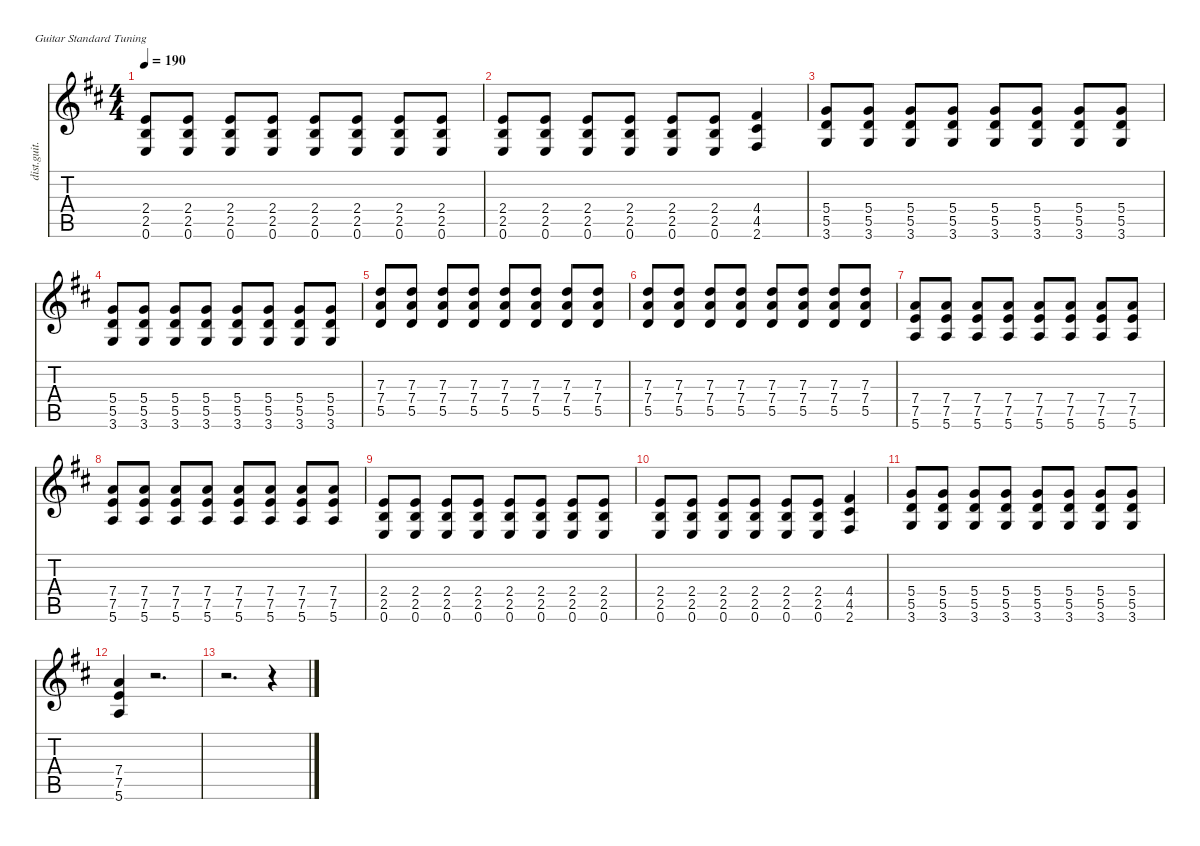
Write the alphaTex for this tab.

\defaultSystemsLayout 4
\hideDynamics
\bracketExtendMode nobrackets
\otherSystemsTrackNameOrientation horizontal
\track ("James Bourne" "dist.guit.") {instrument distortionguitar}
\staff {score tabs}
\tuning (E4 B3 G3 D3 A2 E2)
\ts (4 4)
\tempo 190
\clef g2
\ks d
(2.4{acc forcenatural} 2.5{acc forcenatural} 0.6{acc forcenatural}).8{dy f beam Up} (2.4{acc forcenatural} 2.5{acc forcenatural} 0.6{acc forcenatural}).8{beam Up} (2.4{acc forcenatural} 2.5{acc forcenatural} 0.6{acc forcenatural}).8{beam Up} (2.4{acc forcenatural} 2.5{acc forcenatural} 0.6{acc forcenatural}).8{beam Up} (2.4{acc forcenatural} 2.5{acc forcenatural} 0.6{acc forcenatural}).8{beam Up} (2.4{acc forcenatural} 2.5{acc forcenatural} 0.6{acc forcenatural}).8{beam Up} (2.4{acc forcenatural} 2.5{acc forcenatural} 0.6{acc forcenatural}).8{beam Up} (2.4{acc forcenatural} 2.5{acc forcenatural} 0.6{acc forcenatural}).8{beam Up} |
(2.4{acc forcenatural} 2.5{acc forcenatural} 0.6{acc forcenatural}).8{beam Up} (2.4{acc forcenatural} 2.5{acc forcenatural} 0.6{acc forcenatural}).8{beam Up} (2.4{acc forcenatural} 2.5{acc forcenatural} 0.6{acc forcenatural}).8{beam Up} (2.4{acc forcenatural} 2.5{acc forcenatural} 0.6{acc forcenatural}).8{beam Up} (2.4{acc forcenatural} 2.5{acc forcenatural} 0.6{acc forcenatural}).8{beam Up} (2.4{acc forcenatural} 2.5{acc forcenatural} 0.6{acc forcenatural}).8{beam Up} (4.4{acc #} 4.5{acc #} 2.6{acc #}).4{beam Up} |
(5.4{acc forcenatural} 5.5{acc forcenatural} 3.6{acc forcenatural}).8{beam Up} (5.4{acc forcenatural} 5.5{acc forcenatural} 3.6{acc forcenatural}).8{beam Up} (5.4{acc forcenatural} 5.5{acc forcenatural} 3.6{acc forcenatural}).8{beam Up} (5.4{acc forcenatural} 5.5{acc forcenatural} 3.6{acc forcenatural}).8{beam Up} (5.4{acc forcenatural} 5.5{acc forcenatural} 3.6{acc forcenatural}).8{beam Up} (5.4{acc forcenatural} 5.5{acc forcenatural} 3.6{acc forcenatural}).8{beam Up} (5.4{acc forcenatural} 5.5{acc forcenatural} 3.6{acc forcenatural}).8{beam Up} (5.4{acc forcenatural} 5.5{acc forcenatural} 3.6{acc forcenatural}).8{beam Up} |
(5.4{acc forcenatural} 5.5{acc forcenatural} 3.6{acc forcenatural}).8{beam Up} (5.4{acc forcenatural} 5.5{acc forcenatural} 3.6{acc forcenatural}).8{beam Up} (5.4{acc forcenatural} 5.5{acc forcenatural} 3.6{acc forcenatural}).8{beam Up} (5.4{acc forcenatural} 5.5{acc forcenatural} 3.6{acc forcenatural}).8{beam Up} (5.4{acc forcenatural} 5.5{acc forcenatural} 3.6{acc forcenatural}).8{beam Up} (5.4{acc forcenatural} 5.5{acc forcenatural} 3.6{acc forcenatural}).8{beam Up} (5.4{acc forcenatural} 5.5{acc forcenatural} 3.6{acc forcenatural}).8{beam Up} (5.4{acc forcenatural} 5.5{acc forcenatural} 3.6{acc forcenatural}).8{beam Up} |
(7.3{acc forcenatural} 7.4{acc forcenatural} 5.5{acc forcenatural}).8{beam Up} (7.3{acc forcenatural} 7.4{acc forcenatural} 5.5{acc forcenatural}).8{beam Up} (7.3{acc forcenatural} 7.4{acc forcenatural} 5.5{acc forcenatural}).8{beam Up} (7.3{acc forcenatural} 7.4{acc forcenatural} 5.5{acc forcenatural}).8{beam Up} (7.3{acc forcenatural} 7.4{acc forcenatural} 5.5{acc forcenatural}).8{beam Up} (7.3{acc forcenatural} 7.4{acc forcenatural} 5.5{acc forcenatural}).8{beam Up} (7.3{acc forcenatural} 7.4{acc forcenatural} 5.5{acc forcenatural}).8{beam Up} (7.3{acc forcenatural} 7.4{acc forcenatural} 5.5{acc forcenatural}).8{beam Up} |
(7.3{acc forcenatural} 7.4{acc forcenatural} 5.5{acc forcenatural}).8{beam Up} (7.3{acc forcenatural} 7.4{acc forcenatural} 5.5{acc forcenatural}).8{beam Up} (7.3{acc forcenatural} 7.4{acc forcenatural} 5.5{acc forcenatural}).8{beam Up} (7.3{acc forcenatural} 7.4{acc forcenatural} 5.5{acc forcenatural}).8{beam Up} (7.3{acc forcenatural} 7.4{acc forcenatural} 5.5{acc forcenatural}).8{beam Up} (7.3{acc forcenatural} 7.4{acc forcenatural} 5.5{acc forcenatural}).8{beam Up} (7.3{acc forcenatural} 7.4{acc forcenatural} 5.5{acc forcenatural}).8{beam Up} (7.3{acc forcenatural} 7.4{acc forcenatural} 5.5{acc forcenatural}).8{beam Up} |
(7.4{acc forcenatural} 7.5{acc forcenatural} 5.6{acc forcenatural}).8{beam Up} (7.4{acc forcenatural} 7.5{acc forcenatural} 5.6{acc forcenatural}).8{beam Up} (7.4{acc forcenatural} 7.5{acc forcenatural} 5.6{acc forcenatural}).8{beam Up} (7.4{acc forcenatural} 7.5{acc forcenatural} 5.6{acc forcenatural}).8{beam Up} (7.4{acc forcenatural} 7.5{acc forcenatural} 5.6{acc forcenatural}).8{beam Up} (7.4{acc forcenatural} 7.5{acc forcenatural} 5.6{acc forcenatural}).8{beam Up} (7.4{acc forcenatural} 7.5{acc forcenatural} 5.6{acc forcenatural}).8{beam Up} (7.4{acc forcenatural} 7.5{acc forcenatural} 5.6{acc forcenatural}).8{beam Up} |
(7.4{acc forcenatural} 7.5{acc forcenatural} 5.6{acc forcenatural}).8{beam Up} (7.4{acc forcenatural} 7.5{acc forcenatural} 5.6{acc forcenatural}).8{beam Up} (7.4{acc forcenatural} 7.5{acc forcenatural} 5.6{acc forcenatural}).8{beam Up} (7.4{acc forcenatural} 7.5{acc forcenatural} 5.6{acc forcenatural}).8{beam Up} (7.4{acc forcenatural} 7.5{acc forcenatural} 5.6{acc forcenatural}).8{beam Up} (7.4{acc forcenatural} 7.5{acc forcenatural} 5.6{acc forcenatural}).8{beam Up} (7.4{acc forcenatural} 7.5{acc forcenatural} 5.6{acc forcenatural}).8{beam Up} (7.4{acc forcenatural} 7.5{acc forcenatural} 5.6{acc forcenatural}).8{beam Up} |
(2.4{acc forcenatural} 2.5{acc forcenatural} 0.6{acc forcenatural}).8{beam Up} (2.4{acc forcenatural} 2.5{acc forcenatural} 0.6{acc forcenatural}).8{beam Up} (2.4{acc forcenatural} 2.5{acc forcenatural} 0.6{acc forcenatural}).8{beam Up} (2.4{acc forcenatural} 2.5{acc forcenatural} 0.6{acc forcenatural}).8{beam Up} (2.4{acc forcenatural} 2.5{acc forcenatural} 0.6{acc forcenatural}).8{beam Up} (2.4{acc forcenatural} 2.5{acc forcenatural} 0.6{acc forcenatural}).8{beam Up} (2.4{acc forcenatural} 2.5{acc forcenatural} 0.6{acc forcenatural}).8{beam Up} (2.4{acc forcenatural} 2.5{acc forcenatural} 0.6{acc forcenatural}).8{beam Up} |
(2.4{acc forcenatural} 2.5{acc forcenatural} 0.6{acc forcenatural}).8{beam Up} (2.4{acc forcenatural} 2.5{acc forcenatural} 0.6{acc forcenatural}).8{beam Up} (2.4{acc forcenatural} 2.5{acc forcenatural} 0.6{acc forcenatural}).8{beam Up} (2.4{acc forcenatural} 2.5{acc forcenatural} 0.6{acc forcenatural}).8{beam Up} (2.4{acc forcenatural} 2.5{acc forcenatural} 0.6{acc forcenatural}).8{beam Up} (2.4{acc forcenatural} 2.5{acc forcenatural} 0.6{acc forcenatural}).8{beam Up} (4.4{acc #} 4.5{acc #} 2.6{acc #}).4{beam Up} |
(5.4{acc forcenatural} 5.5{acc forcenatural} 3.6{acc forcenatural}).8{beam Up} (5.4{acc forcenatural} 5.5{acc forcenatural} 3.6{acc forcenatural}).8{beam Up} (5.4{acc forcenatural} 5.5{acc forcenatural} 3.6{acc forcenatural}).8{beam Up} (5.4{acc forcenatural} 5.5{acc forcenatural} 3.6{acc forcenatural}).8{beam Up} (5.4{acc forcenatural} 5.5{acc forcenatural} 3.6{acc forcenatural}).8{beam Up} (5.4{acc forcenatural} 5.5{acc forcenatural} 3.6{acc forcenatural}).8{beam Up} (5.4{acc forcenatural} 5.5{acc forcenatural} 3.6{acc forcenatural}).8{beam Up} (5.4{acc forcenatural} 5.5{acc forcenatural} 3.6{acc forcenatural}).8{beam Up} |
(7.4{acc forcenatural} 7.5{acc forcenatural} 5.6{acc forcenatural}).4{beam Up} r.2{d beam Up} |
r.2{d beam Down} r.4{beam Down}
